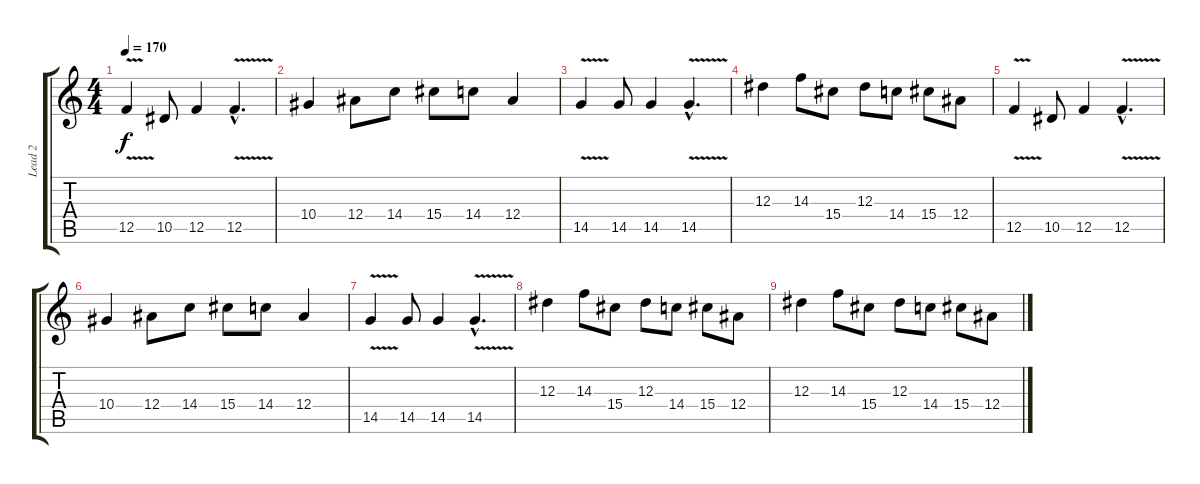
\track ("Lead 2" "Lead 2") {instrument distortionguitar}
\staff {score tabs}
\tuning (C4 G3 Eb3 Bb2 F2 C2) {hide}
\ts (4 4)
\tempo 170
\clef g2
\ks c
12.5{v}.4{dy f} 10.5.8 12.5.4 12.5{v hac}.4{d} |
10.4.4 12.4.8 14.4.8 15.4.8 14.4.8 12.4.4 |
14.5{v}.4 14.5.8 14.5.4 14.5{v hac}.4{d} |
12.3.4 14.3.8 15.4.8 12.3.8 14.4.8 15.4.8 12.4.8 |
12.5{v}.4 10.5.8 12.5.4 12.5{v hac}.4{d} |
10.4.4 12.4.8 14.4.8 15.4.8 14.4.8 12.4.4 |
14.5{v}.4 14.5.8 14.5.4 14.5{v hac}.4{d} |
12.3.4 14.3.8 15.4.8 12.3.8 14.4.8 15.4.8 12.4.8 |
12.3.4 14.3.8 15.4.8 12.3.8 14.4.8 15.4.8 12.4.8
